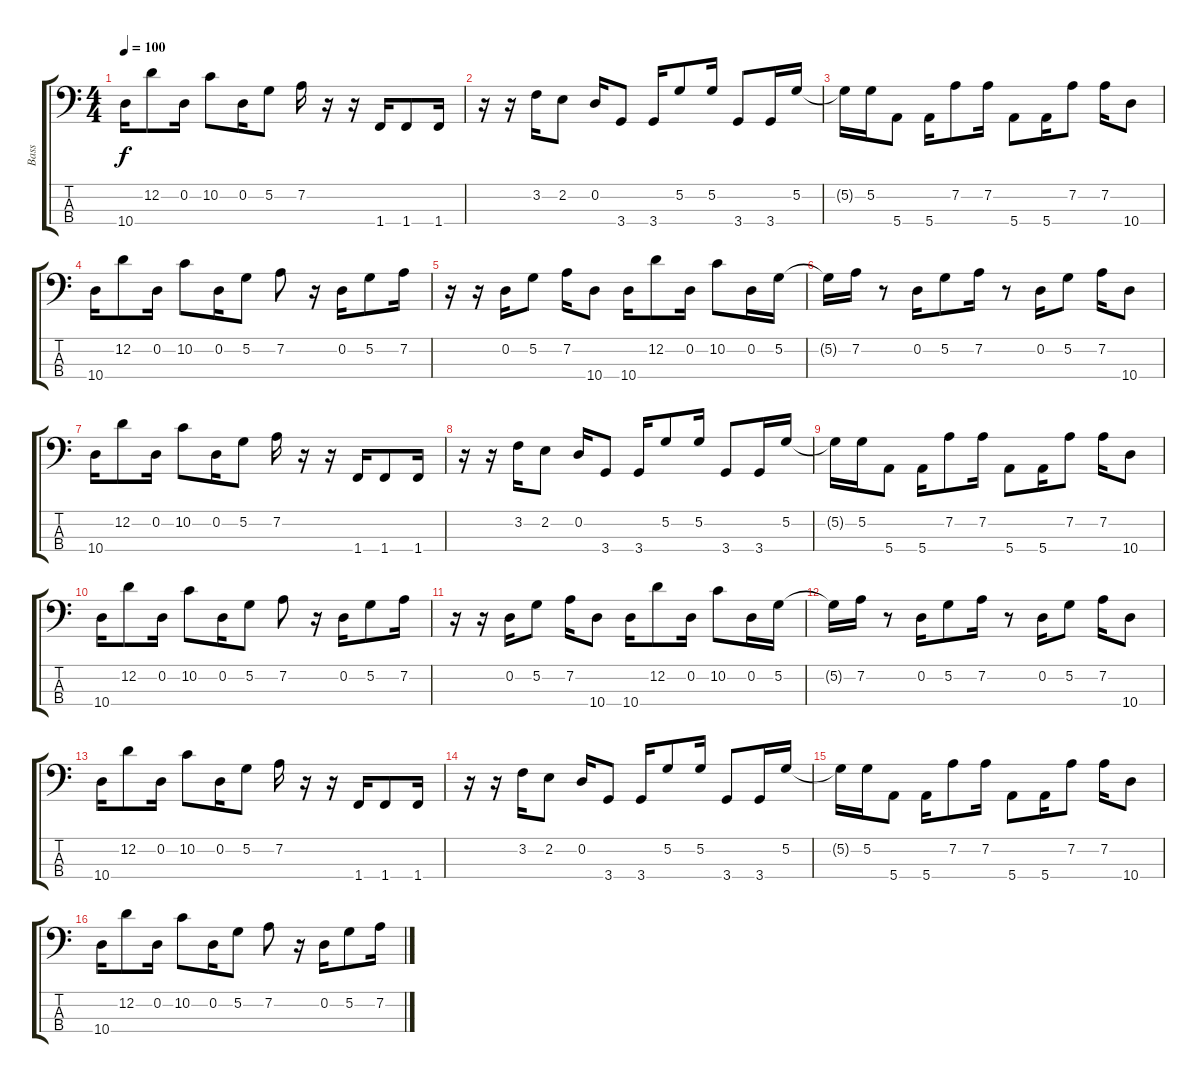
\track ("Bass" "Bass") {instrument acousticbass}
\staff {score tabs}
\tuning (G2 D2 A1 E1) {hide}
\ts (4 4)
\tempo 100
\clef f4
\ks c
10.4.16{dy f} 12.2.8 0.2.16 10.2.8 0.2.16 5.2.8 7.2.16 r.16 r.16 1.4.16 1.4.8 1.4.16 |
r.16 r.16 3.2.16 2.2.8 0.2.16 3.4.8 3.4.16 5.2.8 5.2.16 3.4.8 3.4.16 5.2.16 |
5.2{t}.16 5.2.16 5.4.8 5.4.16 7.2.8 7.2.16 5.4.8 5.4.16 7.2.8 7.2.16 10.4.8 |
10.4.16 12.2.8 0.2.16 10.2.8 0.2.16 5.2.8 7.2.8 r.16 0.2.16 5.2.8 7.2.16 |
r.16 r.16 0.2.16 5.2.8 7.2.16 10.4.8 10.4.16 12.2.8 0.2.16 10.2.8 0.2.16 5.2.16 |
5.2{t}.16 7.2.16 r.8 0.2.16 5.2.8 7.2.16 r.8 0.2.16 5.2.8 7.2.16 10.4.8 |
10.4.16 12.2.8 0.2.16 10.2.8 0.2.16 5.2.8 7.2.16 r.16 r.16 1.4.16 1.4.8 1.4.16 |
r.16 r.16 3.2.16 2.2.8 0.2.16 3.4.8 3.4.16 5.2.8 5.2.16 3.4.8 3.4.16 5.2.16 |
5.2{t}.16 5.2.16 5.4.8 5.4.16 7.2.8 7.2.16 5.4.8 5.4.16 7.2.8 7.2.16 10.4.8 |
10.4.16 12.2.8 0.2.16 10.2.8 0.2.16 5.2.8 7.2.8 r.16 0.2.16 5.2.8 7.2.16 |
r.16 r.16 0.2.16 5.2.8 7.2.16 10.4.8 10.4.16 12.2.8 0.2.16 10.2.8 0.2.16 5.2.16 |
5.2{t}.16 7.2.16 r.8 0.2.16 5.2.8 7.2.16 r.8 0.2.16 5.2.8 7.2.16 10.4.8 |
10.4.16 12.2.8 0.2.16 10.2.8 0.2.16 5.2.8 7.2.16 r.16 r.16 1.4.16 1.4.8 1.4.16 |
r.16 r.16 3.2.16 2.2.8 0.2.16 3.4.8 3.4.16 5.2.8 5.2.16 3.4.8 3.4.16 5.2.16 |
5.2{t}.16 5.2.16 5.4.8 5.4.16 7.2.8 7.2.16 5.4.8 5.4.16 7.2.8 7.2.16 10.4.8 |
10.4.16 12.2.8 0.2.16 10.2.8 0.2.16 5.2.8 7.2.8 r.16 0.2.16 5.2.8 7.2.16
